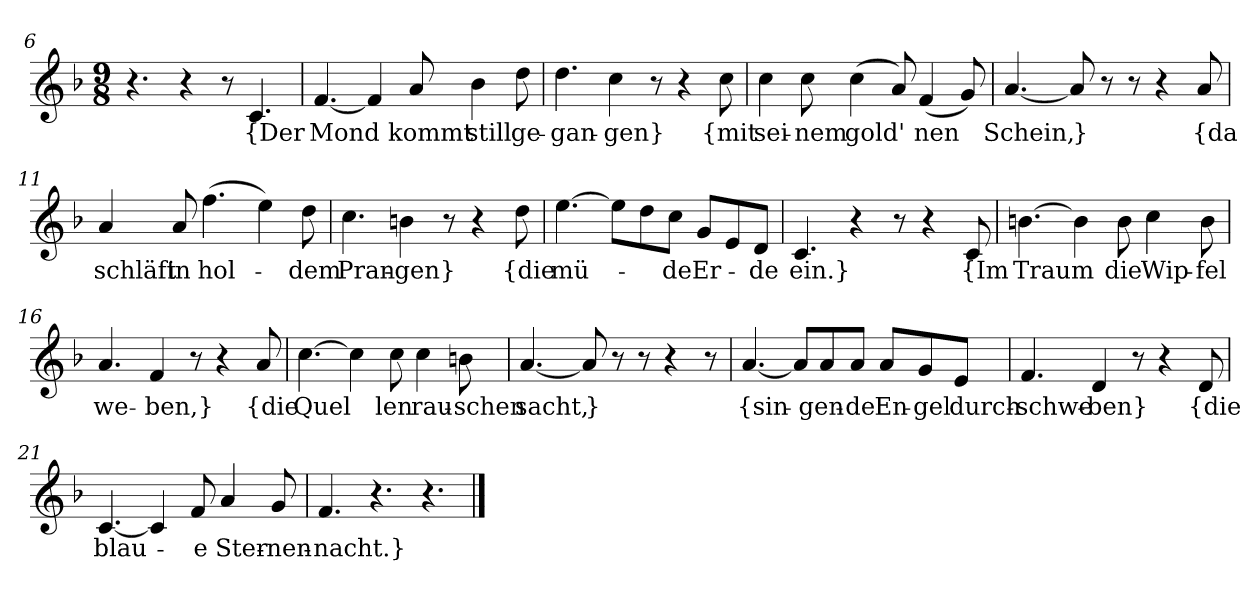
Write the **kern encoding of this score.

**kern	**text
*part1	*part1
*staff1	*staff1
*clefG2	*
*k[b-]	*
*M9/8	*
=6	=6
4.r	.
4r	.
8r	.
4.c	{Der
=7	=7
[4.f	Mond
4f]	.
8a	kommt
4b-	still
8dd	ge-
=8	=8
4.dd	-gan-
4cc	-gen}
8r	.
4r	.
8cc	{mit
=9	=9
4cc	sei-
8cc	-nem
(4cc	gold'
8a)	.
(4f	-nen
8g)	.
=10	=10
[4.a	Schein,
8a]	}
8r	.
8r	.
4r	.
8a	{da
=11	=11
4a	schläft
8a	in
(4.ff	hol-
4ee)	.
8dd	-dem
=12	=12
4.cc	Pran-
4bn	-gen}
8r	.
4r	.
8dd	{die
=13	=13
[4.ee	mü-
8ee\L]	.
8dd\	.
8cc\J	-de
8g/L	Er-
8e/	.
8d/J	-de
=14	=14
4.c	ein.}
4r	.
8r	.
4r	.
8c	{Im
=15	=15
[4.bn	Traum
4b]	.
8b	die
4cc	Wip-
8b	-fel
=16	=16
4.a	we-
4f	-ben,}
8r	.
4r	.
8a	{die
=17	=17
[4.cc	Quel
4cc]	.
8cc	-len
4cc	rau-
8bn	-schen
=18	=18
[4.a	sacht,
8a]	}
8r	.
8r	.
4r	.
8r	.
=19	=19
[4.a	{sin-
8a/L]	.
8a/	-gen-
8a/J	-de
8a/L	En-
8g/	-gel
8e/J	durch-
=20	=20
4.f	-schwe-
4d	-ben}
8r	.
4r	.
8d	{die
=21	=21
[4.c	blau-
4c]	.
8f	-e
4a	Ster-
8g	-nen-
=22	=22
4.f	-nacht.}
4.r	.
4.r	.
==	==
*-	*-
